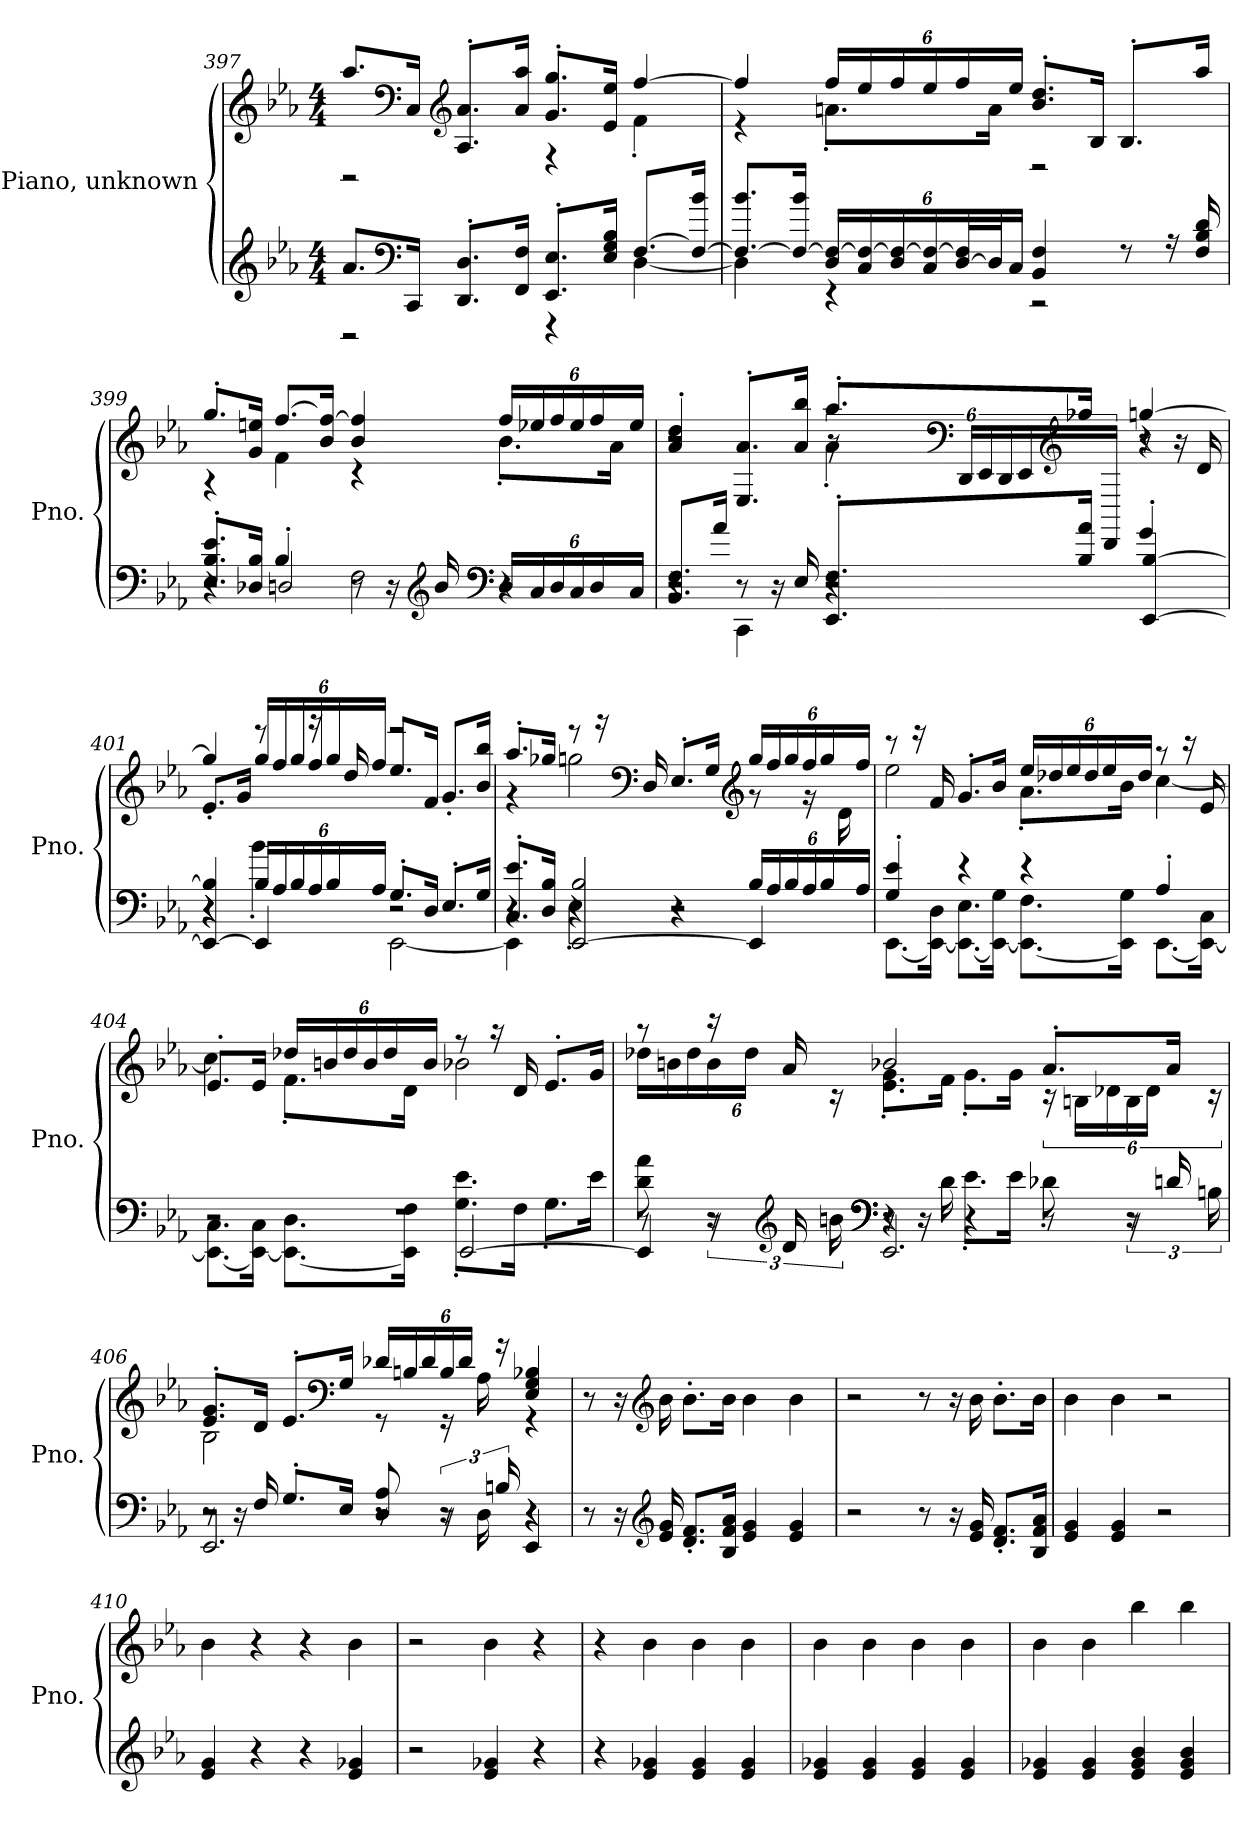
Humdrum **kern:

**kern	**kern
*part1	*part1
*staff2	*staff1
*I"Piano, unknown	*
*I'Pno.	*
!!LO:LB:g=z
*clefG2	*clefG2
*k[b-e-a-]	*k[b-e-a-]
*M4/4	*M4/4
=397	=397
*^	*^
8.a-/L	2r	8.aa-/L	2r
*clefF4	*	*clefF4	*
16CC/Jk	.	16C/Jk	.
*	*	*clefG2	*
8.DD/' 8.D/'L	.	8.A-/' 8.a-/'L	.
16FF/ 16F/Jk	.	16a-/ 16aa-/Jk	.
8.EE-/' 8.E-/'L	4r	8.g/' 8.gg/'L	4r
16E-/ 16G/ 16B-/Jk	.	16e-/ 16ee-/Jk	.
[8.F/L	[4D\	[4ff/	4f'\
16F/_ 16b-/Jk	.	.	.
=398	=398	=398	=398
8.F/_ 8.b-/L	4D\]	4ff/]	4r
16F/_ 16b-/Jk	.	.	.
*Xbrackettup	*	*Xbrackettup	*
24D/ 24F/_LL	4r	24ff/LL	8.an'\L
24C/ 24F/_	.	24ee-/	.
24D/ 24F/_	.	24ff/	.
24C/ 24F/_	.	24ee-/	.
[48D/ 48F/]L	.	24ff/	.
48D/J]	.	.	16a\Jk
24C/JJ	.	24ee-/JJ	.
4BB-/ 4F/	2r	8.b-/' 8.dd/'L	2r
.	.	16B-/Jk	.
8r	.	8.B-'/L	.
16r	.	.	.
16F/ 16B-/ 16d/	.	16aa-/Jk	.
!!LO:PB:g=z	!!
=399	=399	=399	=399
*	*^	*	*
8.E-/' 8.B-/' 8.e-/'L	2r	4r	8.gg'/L	4r
16D-X/ 16B-/Jk	.	.	16g/ 16een/Jk	.
4B-'/	.	2Dn/	[8.ff/L	4f\
.	.	.	16b-/ 16ff/_Jk	.
8r	2F\	.	4b-/ 4ff/]	4r
16r	.	.	.	.
*clefG2	*	*	*	*
16b-/	.	.	.	.
*clefF4	*	*	*	*
24D/LL	.	4r	24ff/LL	8.b-'\L
24C/	.	.	24ee-X/	.
24D/	.	.	24ff/	.
24C/	.	.	24ee-/	.
24D/	.	.	24ff/	.
.	.	.	.	16a-\Jk
24C/JJ	.	.	24ee-/JJ	.
!!LO:LB:g=z
=400	=400	=400	=400	=400
*	*	*	*	*^
8.BB-/ 8.F/L	4r	2r	2r	2r	4a-/' 4dd/'
16a-/Jk	.	.	.	.	.
8r	4CC\	.	.	.	8.E-/' 8.a-/'L
16r	.	.	.	.	.
16E-/	.	.	.	.	16a-/ 16bb-/Jk
*	*	*	*	*	*brackettup
8.EE-/' 8.F/'L	2r	4r	8.aa-'/L	4a-'\	24r
*	*	*	*clefF4	*	*
.	.	.	.	.	24DD/LL
.	.	.	.	.	24EE-/
*	*	*	*	*	*Xbrackettup
.	.	.	.	.	24DD/
.	.	.	.	.	24EE-/
*	*	*	*clefG2	*	*
16B-/ 16a-/Jk	.	.	16gg-X/Jk	.	.
.	.	.	.	.	24DD/JJ
4g'/	.	[4EE-/ [4B-/	[4ggn/	4r	8r
.	.	.	.	.	16r
.	.	.	.	.	16d/
*	*	*	*	*v	*v
=401	=401	=401	=401	=401
4r	4r	4EE-/_ 4B-/]	4gg/]	8.e-'/L
.	.	.	.	16g/Jk
24B-/LL	4b-'\	4EE-/]	8r	24gg/LL
24A-/	.	.	.	24ff/
24B-/	.	.	.	24gg/
24A-/	.	.	16r	24ff/
24B-/	.	.	.	24gg/
.	.	.	16dd/	.
24A-/JJ	.	.	.	24ff/JJ
8.G'/L	[2EE-\	2r	2r	8.ee-/L
16D/Jk	.	.	.	16f/Jk
8.E-'/L	.	.	.	8.g'/L
16G/Jk	.	.	.	16b-/ 16bb-/Jk
!!LO:LB:g=z	!!
=402	=402	=402	=402	=402
8.C/' 8.e-/'L	4EE-\]	4r	8.aa-'/L	4r
16D/ 16B-/Jk	.	.	16gg-X/Jk	.
4r	4E-'\	[2EE-/ 2B-/	8r	2ggn\
.	.	.	16r	.
*	*	*	*clefF4	*
.	.	.	16D/	.
4r	2r	.	8.E-'/L	.
.	.	.	16G/Jk	.
*	*	*	*clefG2	*
24B-/LL	.	4EE-/]	24gg/LL	8r
24A-/	.	.	24ff/	.
24B-/	.	.	24gg/	.
24A-/	.	.	24ff/	16r
24B-/	.	.	24gg/	.
.	.	.	.	16d\
24A-/JJ	.	.	24ff/JJ	.
*	*v	*v	*	*
=403	=403	=403	=403
4G/' 4e-/'	[8.EE-\L	8r	2ee-\
.	.	16r	.
.	16EE-\_ 16D\Jk	16f/	.
4r	8.EE-\_ 8.E-\L	8.g'/L	.
.	16EE-\_ 16G\Jk	16b-/Jk	.
4r	8.EE-\_ 8.F\L	24ee-/LL	8.a-'\L
.	.	24dd-X/	.
.	.	24ee-/	.
.	.	24dd-/	.
.	.	24ee-/	.
.	16EE-\] 16G\Jk	.	16b-\Jk
.	.	24dd-/JJ	.
4A-'/	[8.EE-\L	8r	[4cc\
.	.	16r	.
.	16EE-\_ 16C\Jk	16e-/	.
!!LO:LB:g=z	!!
=404	=404	=404	=404
*	*^	*	*
1r	8.EE-\_ 8.C\L	2r	8.e-'/L	4cc\]
.	16EE-\_ 16C\Jk	.	16e-/Jk	.
.	8.EE-\_ 8.D\L	.	24dd-X/LL	8.f'\L
.	.	.	24bn/	.
.	.	.	24dd-/	.
.	.	.	24b/	.
.	.	.	24dd-/	.
.	16EE-\] 16F\Jk	.	.	16d\Jk
.	.	.	24b/JJ	.
.	8.G\' 8.e-\'L	[2EE-/	8r	2b-X\
.	.	.	16r	.
.	16F\Jk	.	16d/	.
.	8.G'\L	.	8.e-'/L	.
.	16e-\Jk	.	16g/Jk	.
!!LO:LB:g=z	!!
=405	=405	=405	=405	=405
8r	8d\ 8a-\	4EE-/]	8r	24dd-X\LL
.	.	.	.	24bn\
.	.	.	.	24dd-\
*	*brackettup	*	*	*brackettup
16r	12r	.	16r	24b\
.	.	.	.	24dd-\JJ
*clefG2	*	*	*	*
16d/	.	.	16a-/	.
.	24bn\	.	.	24r
*clefF4	*	*	*	*
4r	8r	2.EE-/	2b-X/	8.e-\' 8.g\'L
.	16r	.	.	.
.	16d\	.	.	16f\Jk
4r	8.e-'\L	.	.	8.g'\L
.	16e-\Jk	.	.	16g\Jk
8r	8d-X'\	.	8.a-'/L	24r
.	.	.	.	24Bn\LL
.	.	.	.	24d-X\
16r	12r	.	.	24B\
.	.	.	.	24d-\JJ
16dn/	.	.	16a-/Jk	.
.	24Bn\	.	.	24r
!!LO:LB:g=z	!!
=406	=406	=406	=406	=406
8r	2r	2.EE-/	8.e-/' 8.g/'L	2B-\
16r	.	.	.	.
16F/	.	.	16d/Jk	.
8.G'/L	.	.	8.e-'/L	.
*	*	*	*clefF4	*
16E-/Jk	.	.	16G/Jk	.
*	*	*	*Xbrackettup	*
8D/ 8A-/	8r	.	24d-X/LL	8r
.	.	.	24Bn/	.
.	.	.	24d-/	.
*	*	*	*brackettup	*
12r	16r	.	24B/	16r
.	.	.	24d-/JJ	.
.	16D\	.	.	16A-\
24Bn/	.	.	24r	.
4EE-/	4r	4r	4E-/ 4G/ 4B-X/	4r
*v	*v	*v	*	*
*	*v	*v
=407	=407
8r	8r
16r	16r
*clefG2	*clefG2
16e-/ 16g/	16b-\
8.d/' 8.f/'L	8.b-'\L
16B-/ 16f/ 16a-/Jk	16b-\Jk
4e-/ 4g/	4b-\
4e-/ 4g/	4b-\
=408	=408
2r	2r
8r	8r
16r	16r
16e-/ 16g/	16b-\
8.d/' 8.f/'L	8.b-'\L
16B-/ 16f/ 16a-/Jk	16b-\Jk
=409	=409
4e-/ 4g/	4b-\
4e-/ 4g/	4b-\
2r	2r
!!LO:PB:g=z
=410	=410
4e-/ 4g/	4b-\
4r	4r
4r	4r
4e-/ 4g-X/	4b-\
=411	=411
2r	2r
4e-/ 4g-X/	4b-\
4r	4r
=412	=412
4r	4r
4e-/ 4g-X/	4b-\
4e-/ 4g-/	4b-\
4e-/ 4g-/	4b-\
=413	=413
4e-/ 4g-X/	4b-\
4e-/ 4g-/	4b-\
4e-/ 4g-/	4b-\
4e-/ 4g-/	4b-\
=414	=414
4e-/ 4g-X/	4b-\
4e-/ 4g-/	4b-\
4e-/ 4g-/ 4b-/	4bb-\
4e-/ 4g-/ 4b-/	4bb-\
=	=
*-	*-
